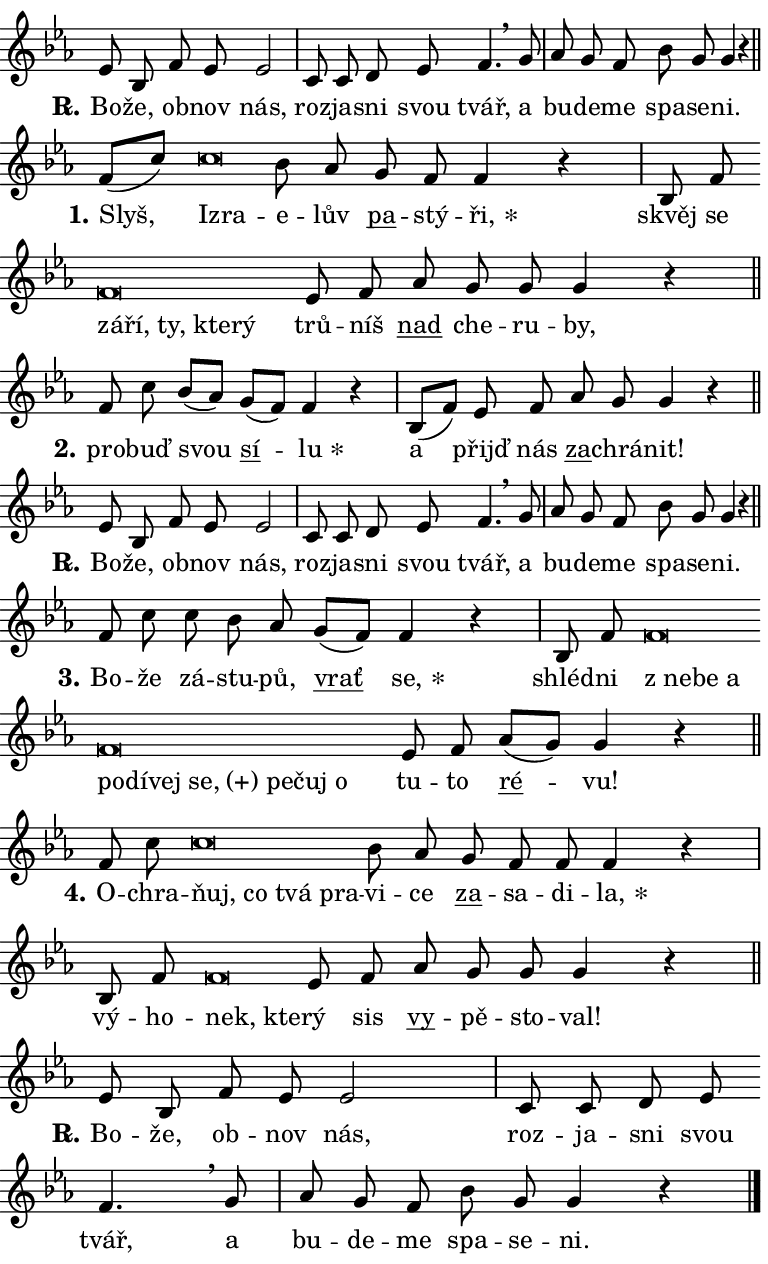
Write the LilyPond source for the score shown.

\version "2.24.0"
\header { tagline = "" }
\paper {
  indent = 0\cm
  top-margin = 0\cm
  right-margin = 0.13\cm % to fit lyric hyphens
  bottom-margin = 0\cm
  left-margin = 0\cm
  paper-width = 13\cm
  page-breaking = #ly:one-page-breaking
  system-system-spacing.basic-distance = #11
  score-system-spacing.basic-distance = #11
  ragged-last = ##f
}


%% Author: Thomas Morley
%% https://lists.gnu.org/archive/html/lilypond-user/2020-05/msg00002.html
#(define (line-position grob)
"Returns position of @var[grob} in current system:
   @code{'start}, if at first time-step
   @code{'end}, if at last time-step
   @code{'middle} otherwise
"
  (let* ((col (ly:item-get-column grob))
         (ln (ly:grob-object col 'left-neighbor))
         (rn (ly:grob-object col 'right-neighbor))
         (col-to-check-left (if (ly:grob? ln) ln col))
         (col-to-check-right (if (ly:grob? rn) rn col))
         (break-dir-left
           (and
             (ly:grob-property col-to-check-left 'non-musical #f)
             (ly:item-break-dir col-to-check-left)))
         (break-dir-right
           (and
             (ly:grob-property col-to-check-right 'non-musical #f)
             (ly:item-break-dir col-to-check-right))))
        (cond ((eqv? 1 break-dir-left) 'start)
              ((eqv? -1 break-dir-right) 'end)
              (else 'middle))))

#(define (tranparent-at-line-position vctor)
  (lambda (grob)
  "Relying on @code{line-position} select the relevant enry from @var{vctor}.
Used to determine transparency,"
    (case (line-position grob)
      ((end) (not (vector-ref vctor 0)))
      ((middle) (not (vector-ref vctor 1)))
      ((start) (not (vector-ref vctor 2))))))

noteHeadBreakVisibility =
#(define-music-function (break-visibility)(vector?)
"Makes @code{NoteHead}s transparent relying on @var{break-visibility}"
#{
  \override NoteHead.transparent =
    #(tranparent-at-line-position break-visibility)
#})

#(define delete-ledgers-for-transparent-note-heads
  (lambda (grob)
    "Reads whether a @code{NoteHead} is transparent.
If so this @code{NoteHead} is removed from @code{'note-heads} from
@var{grob}, which is supposed to be @code{LedgerLineSpanner}.
As a result ledgers are not printed for this @code{NoteHead}"
    (let* ((nhds-array (ly:grob-object grob 'note-heads))
           (nhds-list
             (if (ly:grob-array? nhds-array)
                 (ly:grob-array->list nhds-array)
                 '()))
           ;; Relies on the transparent-property being done before
           ;; Staff.LedgerLineSpanner.after-line-breaking is executed.
           ;; This is fragile ...
           (to-keep
             (remove
               (lambda (nhd)
                 (ly:grob-property nhd 'transparent #f))
               nhds-list)))
      ;; TODO find a better method to iterate over grob-arrays, similiar
      ;; to filter/remove etc for lists
      ;; For now rebuilt from scratch
      (set! (ly:grob-object grob 'note-heads)  '())
      (for-each
        (lambda (nhd)
          (ly:pointer-group-interface::add-grob grob 'note-heads nhd))
        to-keep))))

squashNotes = {
  \override NoteHead.X-extent = #'(-0.2 . 0.2)
  \override NoteHead.Y-extent = #'(-0.75 . 0)
  \override NoteHead.stencil =
    #(lambda (grob)
       (let ((pos (ly:grob-property grob 'staff-position)))
         (begin
           (if (< pos -7) (display "ERROR: Lower brevis then expected\n") (display ""))
           (if (<= pos -6) ly:text-interface::print ly:note-head::print))))
}
unSquashNotes = {
  \revert NoteHead.X-extent
  \revert NoteHead.Y-extent
  \revert NoteHead.stencil
}

hideNotes = \noteHeadBreakVisibility #begin-of-line-visible
unHideNotes = \noteHeadBreakVisibility #all-visible

% work-around for resetting accidentals
% https://lilypond.org/doc/v2.23/Documentation/notation/displaying-rhythms#unmetered-music
cadenzaMeasure = {
  \cadenzaOff
  \partial 1024 s1024
  \cadenzaOn
}

#(define-markup-command (accent layout props text) (markup?)
  "Underline accented syllable"
  (interpret-markup layout props
    #{\markup \override #'(offset . 4.3) \underline { #text }#}))

responsum = \markup \concat {
  "R" \hspace #-1.05 \path #0.1 #'((moveto 0 0.07) (lineto 0.9 0.8)) \hspace #0.05 "."
}

spaceSize = #0.6828661417322834 % exact space size for TeX Gyre Schola

\layout {
  \context {
    \Staff
    \remove "Time_signature_engraver"
    \override LedgerLineSpanner.after-line-breaking = #delete-ledgers-for-transparent-note-heads
  }
  \context {
    \Lyrics {
      \override LyricSpace.minimum-distance = \spaceSize
      \override LyricText.font-name = #"TeX Gyre Schola"
      \override LyricText.font-size = 1
      \override StanzaNumber.font-name = #"TeX Gyre Schola Bold"
      \override StanzaNumber.font-size = 1
    }
  }
  \context {
    \Score 
    \override NoteHead.text =
      #(lambda (grob) 
        (let ((pos (ly:grob-property grob 'staff-position)))
          #{\markup {
            \combine
              \halign #-0.55 \raise #(if (= pos -6) 0 0.5) \override #'(thickness . 2) \draw-line #'(3.2 . 0)
              \musicglyph "noteheads.sM1"
          }#}))
  }
}

% magnetic-lyrics.ily
%
%   written by
%     Jean Abou Samra <jean@abou-samra.fr>
%     Werner Lemberg <wl@gnu.org>
%
%   adapted by
%     Jiri Hon <jiri.hon@gmail.com>
%
% Version 2022-Apr-15

% https://www.mail-archive.com/lilypond-user@gnu.org/msg149350.html

#(define (Left_hyphen_pointer_engraver context)
   "Collect syllable-hyphen-syllable occurrences in lyrics and store
them in properties.  This engraver only looks to the left.  For
example, if the lyrics input is @code{foo -- bar}, it does the
following.

@itemize @bullet
@item
Set the @code{text} property of the @code{LyricHyphen} grob between
@q{foo} and @q{bar} to @code{foo}.

@item
Set the @code{left-hyphen} property of the @code{LyricText} grob with
text @q{foo} to the @code{LyricHyphen} grob between @q{foo} and
@q{bar}.
@end itemize

Use this auxiliary engraver in combination with the
@code{lyric-@/text::@/apply-@/magnetic-@/offset!} hook."
   (let ((hyphen #f)
         (text #f))
     (make-engraver
      (acknowledgers
       ((lyric-syllable-interface engraver grob source-engraver)
        (set! text grob)))
      (end-acknowledgers
       ((lyric-hyphen-interface engraver grob source-engraver)
        ;(when (not (grob::has-interface grob 'lyric-space-interface))
          (set! hyphen grob)));)
      ((stop-translation-timestep engraver)
       (when (and text hyphen)
         (ly:grob-set-object! text 'left-hyphen hyphen))
       (set! text #f)
       (set! hyphen #f)))))

#(define (lyric-text::apply-magnetic-offset! grob)
   "If the space between two syllables is less than the value in
property @code{LyricText@/.details@/.squash-threshold}, move the right
syllable to the left so that it gets concatenated with the left
syllable.

Use this function as a hook for
@code{LyricText@/.after-@/line-@/breaking} if the
@code{Left_@/hyphen_@/pointer_@/engraver} is active."
   (let ((hyphen (ly:grob-object grob 'left-hyphen #f)))
     (when hyphen
       (let ((left-text (ly:spanner-bound hyphen LEFT)))
         (when (grob::has-interface left-text 'lyric-syllable-interface)
           (let* ((common (ly:grob-common-refpoint grob left-text X))
                  (this-x-ext (ly:grob-extent grob common X))
                  (left-x-ext
                   (begin
                     ;; Trigger magnetism for left-text.
                     (ly:grob-property left-text 'after-line-breaking)
                     (ly:grob-extent left-text common X)))
                  ;; `delta` is the gap width between two syllables.
                  (delta (- (interval-start this-x-ext)
                            (interval-end left-x-ext)))
                  (details (ly:grob-property grob 'details))
                  (threshold (assoc-get 'squash-threshold details 0.2)))
             (when (< delta threshold)
               (let* (;; We have to manipulate the input text so that
                      ;; ligatures crossing syllable boundaries are not
                      ;; disabled.  For languages based on the Latin
                      ;; script this is essentially a beautification.
                      ;; However, for non-Western scripts it can be a
                      ;; necessity.
                      (lt (ly:grob-property left-text 'text))
                      (rt (ly:grob-property grob 'text))
                      (is-space (grob::has-interface hyphen 'lyric-space-interface))
                      (space (if is-space " " ""))
                      (extra-delta (if is-space spaceSize 0))
                      ;; Append new syllable.
                      (ltrt-space (if (and (string? lt) (string? rt))
                                (string-append lt space rt)
                                (make-concat-markup (list lt space rt))))
                      ;; Right-align `ltrt` to the right side.
                      (ltrt-space-markup (grob-interpret-markup
                               grob
                               (make-translate-markup
                                (cons (interval-length this-x-ext) 0)
                                (make-right-align-markup ltrt-space)))))
                 (begin
                   ;; Don't print `left-text`.
                   (ly:grob-set-property! left-text 'stencil #f)
                   ;; Set text and stencil (which holds all collected
                   ;; syllables so far) and shift it to the left.
                   (ly:grob-set-property! grob 'text ltrt-space)
                   (ly:grob-set-property! grob 'stencil ltrt-space-markup)
                   (ly:grob-translate-axis! grob (- (- delta extra-delta)) X))))))))))


#(define (lyric-hyphen::displace-bounds-first grob)
   ;; Make very sure this callback isn't triggered too early.
   (let ((left (ly:spanner-bound grob LEFT))
         (right (ly:spanner-bound grob RIGHT)))
     (ly:grob-property left 'after-line-breaking)
     (ly:grob-property right 'after-line-breaking)
     (ly:lyric-hyphen::print grob)))

squashThreshold = #0.4

\layout {
  \context {
    \Lyrics
    \consists #Left_hyphen_pointer_engraver
    \override LyricText.after-line-breaking =
      #lyric-text::apply-magnetic-offset!
    \override LyricHyphen.stencil = #lyric-hyphen::displace-bounds-first
    \override LyricText.details.squash-threshold = \squashThreshold
    \override LyricHyphen.minimum-distance = 0
    \override LyricHyphen.minimum-length = \squashThreshold
  }
}

squashText = \override LyricText.details.squash-threshold = 9999
unSquashText = \override LyricText.details.squash-threshold = \squashThreshold

leftText = \override LyricText.self-alignment-X = #LEFT
unLeftText = \revert LyricText.self-alignment-X

starOffset = #(lambda (grob) 
                (let ((x_offset (ly:self-alignment-interface::aligned-on-x-parent grob)))
                  (if (= x_offset 0) 0 (+ x_offset 1.2))))

star = #(define-music-function (syllable)(string?)
"Append star separator at the end of a syllable"
#{
  \once \override LyricText.X-offset = #starOffset
  \lyricmode { \markup {
    #syllable
    \override #'((font-name . "TeX Gyre Schola Bold")) \hspace #0.2 \lower #0.65 \larger "*"
  } }
#})

starAccent = #(define-music-function (syllable)(string?)
"Append star separator at the end of a syllable and make accent"
#{
  \once \override LyricText.X-offset = #starOffset
  \lyricmode { \markup {
    \accent #syllable
    \override #'((font-name . "TeX Gyre Schola Bold")) \hspace #0.2 \lower #0.65 \larger "*"
  } }
#})

breath = #(define-music-function (syllable)(string?)
"Append breathing indicator at the end of a syllable"
#{
  \lyricmode { \markup { #syllable "+" } }
#})

optionalBreath = #(define-music-function (syllable)(string?)
"Append optional breathing indicator at the end of a syllable"
#{
  \lyricmode { \markup { #syllable "(+)" } }
#})


\score {
    <<
        \new Voice = "melody" { \cadenzaOn \key es \major \relative { es'8 bes f' es es2 \cadenzaMeasure \bar "|" c8 c d es \bar "" f4. \breathe g8 \cadenzaMeasure \bar "|" as g f \bar "" bes g g4 r \cadenzaMeasure \bar "||" \break } }
        \new Lyrics \lyricsto "melody" { \lyricmode { \set stanza = \responsum
Bo -- že, ob -- nov nás, roz -- ja -- sni svou tvář, a bu -- de -- me spa -- se -- ni. } }
    >>
    \layout {}
}

\score {
    <<
        \new Voice = "melody" { \cadenzaOn \key es \major \relative { f'8[( c')] \bar "" \squashNotes c\breve*1/16 \hideNotes \breve*1/16 \bar "" \unHideNotes \unSquashNotes bes8 as \bar "" g f f4 r \cadenzaMeasure \bar "|" bes,8 f' \bar "" \squashNotes f\breve*1/16 \hideNotes \breve*1/16 \bar "" \breve*1/16 \bar "" \breve*1/16 \breve*1/16 \bar "" \unHideNotes \unSquashNotes es8 f \bar "" as g g g4 r \cadenzaMeasure \bar "||" \break } }
        \new Lyrics \lyricsto "melody" { \lyricmode { \set stanza = "1."
Slyš, \leftText Iz -- \squashText ra -- \unLeftText \unSquashText e -- lův \markup \accent pa -- stý -- \star ři, skvěj se \leftText zá -- \squashText ří, ty, kte -- rý \unLeftText \unSquashText trů -- níš \markup \accent nad che -- ru -- by, } }
    >>
    \layout {}
}

\score {
    <<
        \new Voice = "melody" { \cadenzaOn \key es \major \relative { f'8 c'8 bes8[( as)] \bar "" g[( f)] f4 r \cadenzaMeasure \bar "|" bes,8[( f'8)] es8 f \bar "" as g g4 r \cadenzaMeasure \bar "||" \break } }
        \new Lyrics \lyricsto "melody" { \lyricmode { \set stanza = "2."
pro -- buď svou \markup \accent sí -- \star lu a přijď nás \markup \accent za -- chrá -- nit! } }
    >>
    \layout {}
}

\score {
    <<
        \new Voice = "melody" { \cadenzaOn \key es \major \relative { es'8 bes f' es es2 \cadenzaMeasure \bar "|" c8 c d es \bar "" f4. \breathe g8 \cadenzaMeasure \bar "|" as g f \bar "" bes g g4 r \cadenzaMeasure \bar "||" \break } }
        \new Lyrics \lyricsto "melody" { \lyricmode { \set stanza = \responsum
Bo -- že, ob -- nov nás, roz -- ja -- sni svou tvář, a bu -- de -- me spa -- se -- ni. } }
    >>
    \layout {}
}

\score {
    <<
        \new Voice = "melody" { \cadenzaOn \key es \major \relative { f'8 c' \bar "" c bes8 as \bar "" g[( f)] f4 r \cadenzaMeasure \bar "|" bes,8 f' \bar "" \squashNotes f\breve*1/16 \hideNotes \breve*1/16 \bar "" \breve*1/16 \bar "" \breve*1/16 \bar "" \breve*1/16 \bar "" \breve*1/16 \bar "" \breve*1/16 \bar "" \breve*1/16 \bar "" \breve*1/16 \breve*1/16 \bar "" \unHideNotes \unSquashNotes es8 f \bar "" as[( g)] g4 r \cadenzaMeasure \bar "||" \break } }
        \new Lyrics \lyricsto "melody" { \lyricmode { \set stanza = "3."
Bo -- že zá -- stu -- pů, \markup \accent vrať \star se, shléd -- ni \leftText "z ne" -- \squashText be a po -- dí -- vej \optionalBreath se, pe -- čuj o \unLeftText \unSquashText tu -- to \markup \accent ré -- vu! } }
    >>
    \layout {}
}

\score {
    <<
        \new Voice = "melody" { \cadenzaOn \key es \major \relative { f'8 c' \bar "" \squashNotes c\breve*1/16 \hideNotes \breve*1/16 \bar "" \breve*1/16 \breve*1/16 \bar "" \unHideNotes \unSquashNotes bes8 as \bar "" g f f f4 r \cadenzaMeasure \bar "|" bes,8 f' \bar "" \squashNotes f\breve*1/16 \hideNotes \breve*1/16 \bar "" \unHideNotes \unSquashNotes es8 f \bar "" as g g g4 r \cadenzaMeasure \bar "||" \break } }
        \new Lyrics \lyricsto "melody" { \lyricmode { \set stanza = "4."
O -- chra -- \leftText ňuj, \squashText co tvá pra -- \unLeftText \unSquashText vi -- ce \markup \accent za -- sa -- di -- \star la, vý -- ho -- \leftText nek, \squashText kte -- \unLeftText \unSquashText rý sis \markup \accent vy -- pě -- sto -- val! } }
    >>
    \layout {}
}

\score {
    <<
        \new Voice = "melody" { \cadenzaOn \key es \major \relative { es'8 bes f' es es2 \cadenzaMeasure \bar "|" c8 c d es \bar "" f4. \breathe g8 \cadenzaMeasure \bar "|" as g f \bar "" bes g g4 r \cadenzaMeasure \bar "||" \break } \bar "|." }
        \new Lyrics \lyricsto "melody" { \lyricmode { \set stanza = \responsum
Bo -- že, ob -- nov nás, roz -- ja -- sni svou tvář, a bu -- de -- me spa -- se -- ni. } }
    >>
    \layout {}
}
